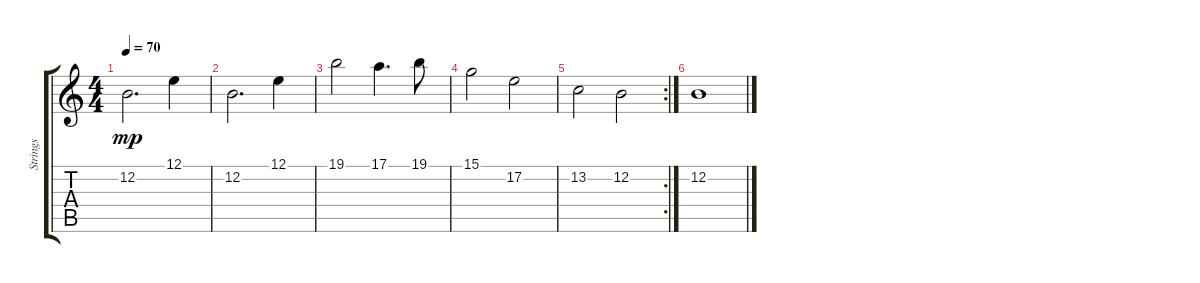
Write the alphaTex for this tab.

\track ("Strings" "Strings") {instrument stringensemble1}
\staff {score tabs}
\tuning (E4 B3 G3 D3 A2 E2) {hide}
\ts (4 4)
\tempo 70
\clef g2
\ks c
12.2.2{d dy mp instrument stringensemble1} 12.1.4 |
12.2.2{d} 12.1.4 |
19.1.2 17.1.4{d} 19.1.8 |
15.1.2 17.2.2 |
\rc 2
13.2.2 12.2.2 |
12.2.1
